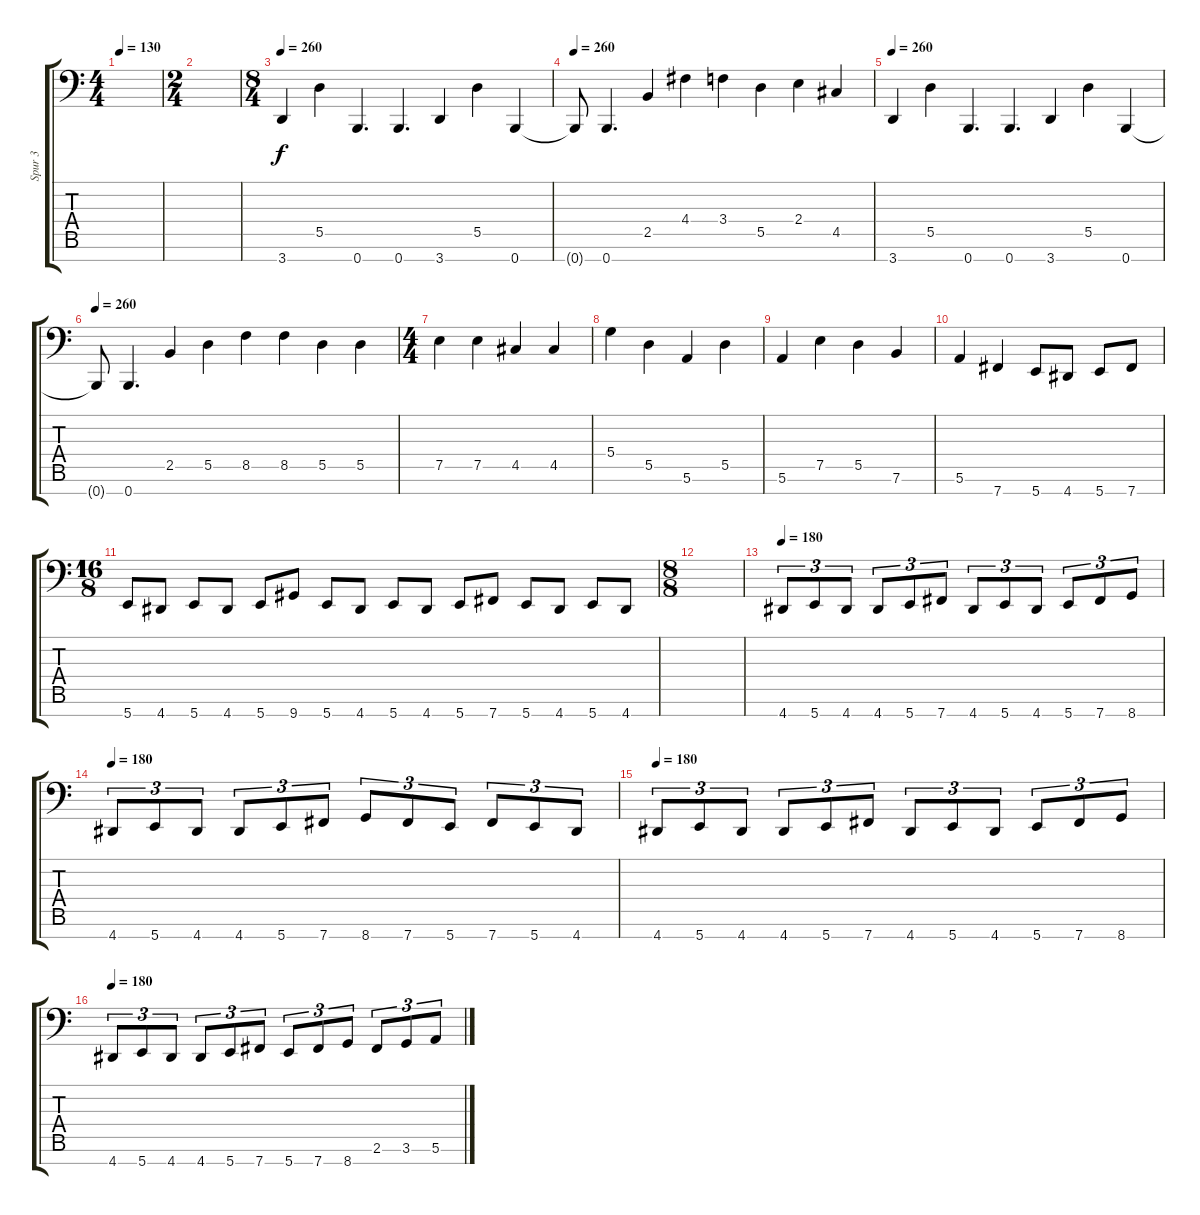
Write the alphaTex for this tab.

\track ("Spur 3" "Spur 3") {instrument electricbassfinger}
\staff {score tabs}
\tuning (E3 B2 G2 D2 A1 E1 B0) {hide}
\ts (4 4)
\tempo 130
\clef f4
\ks c
|
\ts (2 4)
|
\ts (8 4)
\tempo 260
3.7.4 5.5.4 0.7.4{d} 0.7.4{d} 3.7.4 5.5.4 0.7.4 |
\tempo 260
0.7{t}.8 0.7.4{d} 2.5.4 4.4.4 3.4.4 5.5.4 2.4.4 4.5.4 |
\tempo 260
3.7.4 5.5.4 0.7.4{d} 0.7.4{d} 3.7.4 5.5.4 0.7.4 |
\tempo 260
0.7{t}.8 0.7.4{d} 2.5.4 5.5.4 8.5.4 8.5.4 5.5.4 5.5.4 |
\ts (4 4)
7.5.4 7.5.4 4.5.4 4.5.4 |
5.4.4 5.5.4 5.6.4 5.5.4 |
5.6.4 7.5.4 5.5.4 7.6.4 |
5.6.4 7.7.4 5.7.8 4.7.8 5.7.8 7.7.8 |
\ts (16 8)
5.7.8 4.7.8 5.7.8 4.7.8 5.7.8 9.7.8 5.7.8 4.7.8 5.7.8 4.7.8 5.7.8 7.7.8 5.7.8 4.7.8 5.7.8 4.7.8 |
\ts (8 8)
|
\tempo 180
4.7.8{tu (3 2)} 5.7.8{tu (3 2)} 4.7.8{tu (3 2)} 4.7.8{tu (3 2)} 5.7.8{tu (3 2)} 7.7.8{tu (3 2)} 4.7.8{tu (3 2)} 5.7.8{tu (3 2)} 4.7.8{tu (3 2)} 5.7.8{tu (3 2)} 7.7.8{tu (3 2)} 8.7.8{tu (3 2)} |
\tempo 180
4.7.8{tu (3 2)} 5.7.8{tu (3 2)} 4.7.8{tu (3 2)} 4.7.8{tu (3 2)} 5.7.8{tu (3 2)} 7.7.8{tu (3 2)} 8.7.8{tu (3 2)} 7.7.8{tu (3 2)} 5.7.8{tu (3 2)} 7.7.8{tu (3 2)} 5.7.8{tu (3 2)} 4.7.8{tu (3 2)} |
\tempo 180
4.7.8{tu (3 2)} 5.7.8{tu (3 2)} 4.7.8{tu (3 2)} 4.7.8{tu (3 2)} 5.7.8{tu (3 2)} 7.7.8{tu (3 2)} 4.7.8{tu (3 2)} 5.7.8{tu (3 2)} 4.7.8{tu (3 2)} 5.7.8{tu (3 2)} 7.7.8{tu (3 2)} 8.7.8{tu (3 2)} |
\tempo 180
4.7.8{tu (3 2)} 5.7.8{tu (3 2)} 4.7.8{tu (3 2)} 4.7.8{tu (3 2)} 5.7.8{tu (3 2)} 7.7.8{tu (3 2)} 5.7.8{tu (3 2)} 7.7.8{tu (3 2)} 8.7.8{tu (3 2)} 2.6.8{tu (3 2)} 3.6.8{tu (3 2)} 5.6.8{tu (3 2)}
